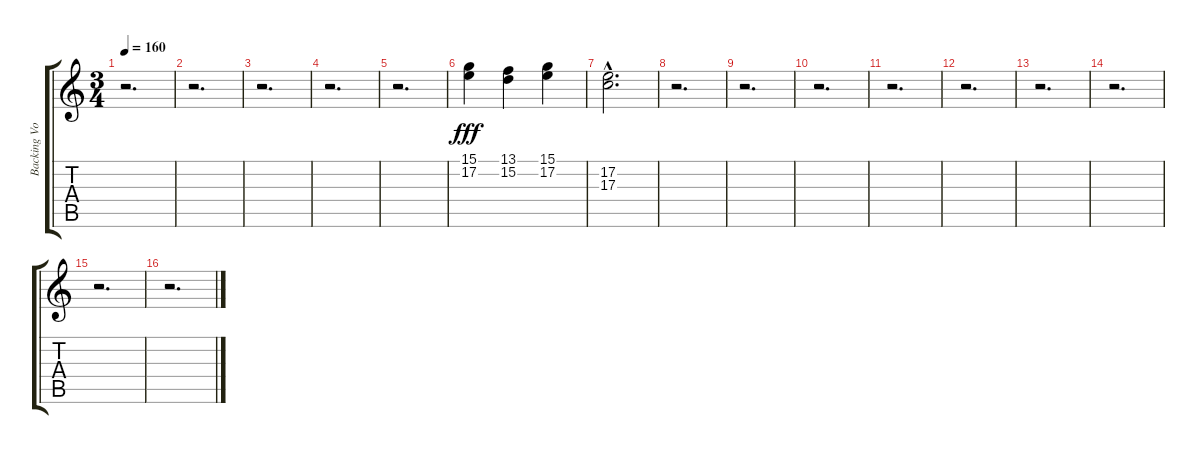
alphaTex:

\track ("Backing Vocals" "Backing Vo") {instrument voiceoohs}
\staff {score tabs}
\tuning (E4 B3 G3 D3 A2 E2) {hide}
\ts (3 4)
\tempo 160
\clef g2
\ks c
r.2{d dy fff} |
r.2{d} |
r.2{d} |
r.2{d} |
r.2{d} |
(15.1 17.2).4{volume 14} (13.1 15.2).4 (15.1 17.2).4 |
(17.2{hac} 17.3{hac}).2{d} |
r.2{d} |
r.2{d} |
r.2{d} |
r.2{d} |
r.2{d} |
r.2{d} |
r.2{d} |
r.2{d} |
r.2{d}
